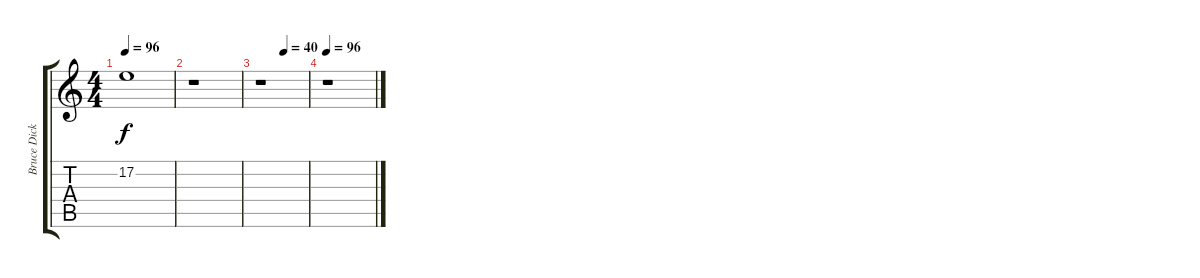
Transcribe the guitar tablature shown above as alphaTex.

\track ("Bruce Dickinson" "Bruce Dick") {instrument lead2sawtooth}
\staff {score tabs}
\tuning (E4 B3 G3 D3 A2 E2) {hide}
\ts (4 4)
\tempo 96
\clef g2
\ks c
17.2{t}.1{dy f} |
r.1 |
\tempo (40 0.5)
r.1 |
\tempo 96
r.1
